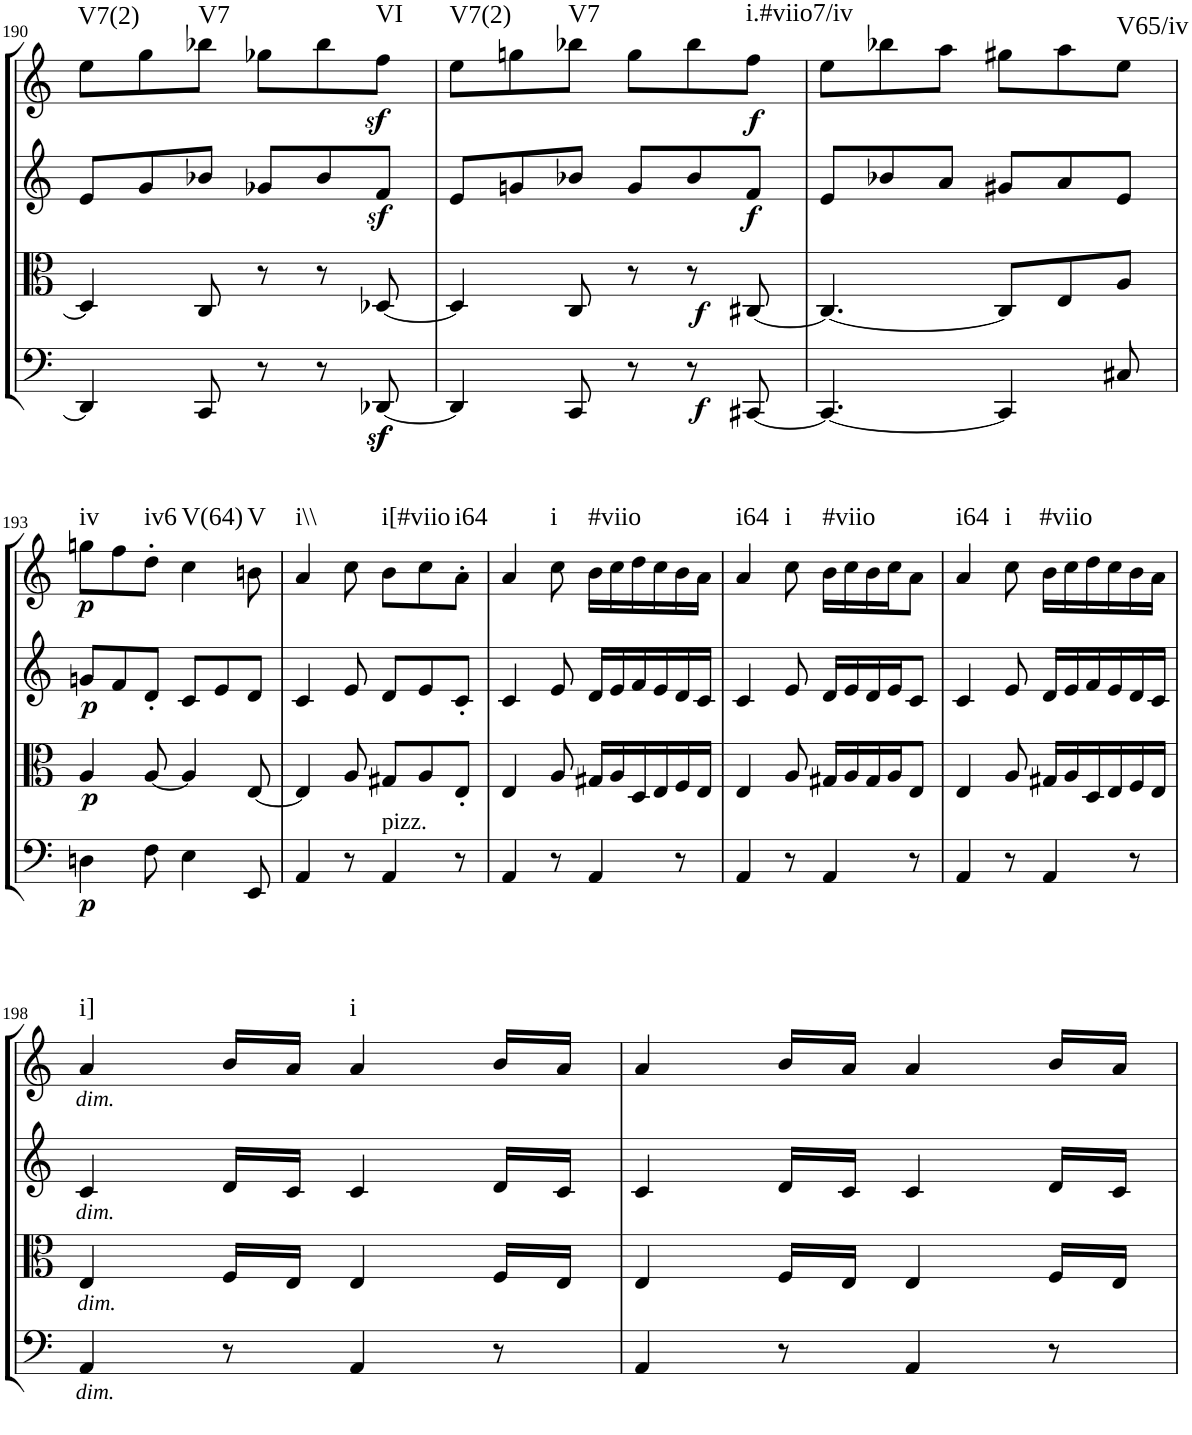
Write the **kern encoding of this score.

**kern	**dynam	**kern	**dynam	**kern	**dynam	**kern	**dynam	**harte
*part4	*part4	*part3	*part3	*part2	*part2	*part1	*part1	*part1
*staff4	*staff4	*staff3	*staff3	*staff2	*staff2	*staff1	*staff1	*
*I"Cello	*	*I"Viola	*	*I"2nd Violin	*	*I"1st Violin	*	*
*	*	*I'Vla	*	*I'Vln	*	*I'Vln	*	*
!!LO:PB:g=z
*clefF4	*	*clefC3	*	*clefG2	*	*clefG2	*	*
*k[]	*	*k[]	*	*k[]	*	*k[]	*	*
*M6/8	*	*M6/8	*	*M6/8	*	*M6/8	*	*
=190	=190	=190	=190	=190	=190	=190	=190	=190
!	!	!	!	!	!	!	!	!LO:H:kt=V7(2)
4DD-/]	.	4D-/]	.	8e/L	.	8ee\L	.	N
.	.	.	.	8g/	.	8gg\	.	.
!	!	!	!	!	!	!	!	!LO:H:kt=V7
8CC/	.	8C/	.	8b-X/J	.	8bb-X\J	.	N
8r	.	8r	.	8g-X/L	.	8gg-X\L	.	.
8r	.	8r	.	8b-/	.	8bb-\	.	.
!	!	!	!	!	!	!	!LO:DY:b	!LO:H:kt=VI
[8DD-Xz</	.	[8D-X/	.	8fz</J	.	8ff\J	sf	N
=191	=191	=191	=191	=191	=191	=191	=191	=191
!	!	!	!	!	!	!	!	!LO:H:kt=V7(2)
4DD-/]	.	4D-/]	.	8e/L	.	8ee\L	.	N
.	.	.	.	8gn/	.	8ggn\	.	.
!	!	!	!	!	!	!	!	!LO:H:kt=V7
8CC/	.	8C/	.	8b-X/J	.	8bb-X\J	.	N
8r	.	8r	.	8g/L	.	8gg\L	.	.
!	!LO:DY:b	!	!LO:DY:b	!	!	!	!	!
8r	f	8r	f	8b-/	.	8bb-\	.	.
!	!	!	!	!	!LO:DY:b	!	!LO:DY:b	!LO:H:kt=i.#viio7/iv
[8CC#X/	.	[8C#X/	.	8f/J	f	8ff\J	f	N
=192	=192	=192	=192	=192	=192	=192	=192	=192
4.CC#/_	.	4.C#/_	.	8e/L	.	8ee\L	.	.
.	.	.	.	8b-X/	.	8bb-X\	.	.
.	.	.	.	8a/J	.	8aa\J	.	.
4CC#/]	.	8C#/L]	.	8g#X/L	.	8gg#X\L	.	.
.	.	8E/	.	8a/	.	8aa\	.	.
!	!	!	!	!	!	!	!	!LO:H:kt=V65/iv
8C#X/	.	8A/J	.	8e/J	.	8ee\J	.	N
!!LO:LB:g=z
=193	=193	=193	=193	=193	=193	=193	=193	=193
!	!LO:DY:b	!	!LO:DY:b	!	!LO:DY:b	!	!LO:DY:b	!LO:H:kt=iv
4Dn\	p	4A/	p	8gn/L	p	8ggn\L	p	N
.	.	.	.	8f/	.	8ff\	.	.
!	!	!	!	!	!	!	!	!LO:H:kt=iv6
8F\	.	[8A/	.	8d'/J	.	8dd'\J	.	N
!	!	!	!	!	!	!	!	!LO:H:kt=V(64)
4E\	.	4A/]	.	8c/L	.	4cc\	.	N
.	.	.	.	8e/	.	.	.	.
!	!	!	!	!	!	!	!	!LO:H:kt=V
8EE/	.	[8E/	.	8d/J	.	8bn\	.	N
=194	=194	=194	=194	=194	=194	=194	=194	=194
!	!	!	!	!	!	!	!	!LO:H:kt=i\\
4AA/	.	4E/]	.	4c/	.	4a/	.	N
8r	.	8A/	.	8e/	.	8cc\	.	.
!LO:TX:a:t=pizz.	!	!	!	!	!	!	!	!LO:H:kt=i[#viio
4AA/	.	8G#X/L	.	8d/L	.	8b\L	.	N
.	.	8A/	.	8e/	.	8cc\	.	.
!	!	!	!	!	!	!	!	!LO:H:kt=i64
8r	.	8E'/J	.	8c'/J	.	8a'\J	.	N
=195	=195	=195	=195	=195	=195	=195	=195	=195
4AA/	.	4E/	.	4c/	.	4a/	.	.
!	!	!	!	!	!	!	!	!LO:H:kt=i
8r	.	8A/	.	8e/	.	8cc\	.	N
!	!	!	!	!	!	!	!	!LO:H:kt=#viio
4AA/	.	16G#X/LL	.	16d/LL	.	16b\LL	.	N
.	.	16A/	.	16e/	.	16cc\	.	.
.	.	16D/	.	16f/	.	16dd\	.	.
.	.	16E/	.	16e/	.	16cc\	.	.
8r	.	16F/	.	16d/	.	16b\	.	.
.	.	16E/JJ	.	16c/JJ	.	16a\JJ	.	.
=196	=196	=196	=196	=196	=196	=196	=196	=196
!	!	!	!	!	!	!	!	!LO:H:kt=i64
4AA/	.	4E/	.	4c/	.	4a/	.	N
!	!	!	!	!	!	!	!	!LO:H:kt=i
8r	.	8A/	.	8e/	.	8cc\	.	N
!	!	!	!	!	!	!	!	!LO:H:kt=#viio
4AA/	.	16G#X/LL	.	16d/LL	.	16b\LL	.	N
.	.	16A/	.	16e/	.	16cc\	.	.
.	.	16G#/	.	16d/	.	16b\	.	.
.	.	16A/J	.	16e/J	.	16cc\J	.	.
8r	.	8E/J	.	8c/J	.	8a\J	.	.
=197	=197	=197	=197	=197	=197	=197	=197	=197
!	!	!	!	!	!	!	!	!LO:H:kt=i64
4AA/	.	4E/	.	4c/	.	4a/	.	N
!	!	!	!	!	!	!	!	!LO:H:kt=i
8r	.	8A/	.	8e/	.	8cc\	.	N
!	!	!	!	!	!	!	!	!LO:H:kt=#viio
4AA/	.	16G#X/LL	.	16d/LL	.	16b\LL	.	N
.	.	16A/	.	16e/	.	16cc\	.	.
.	.	16D/	.	16f/	.	16dd\	.	.
.	.	16E/	.	16e/	.	16cc\	.	.
8r	.	16F/	.	16d/	.	16b\	.	.
.	.	16E/JJ	.	16c/JJ	.	16a\JJ	.	.
!!LO:LB:g=z
=198	=198	=198	=198	=198	=198	=198	=198	=198
!	!	!	!	!	!	!LO:TX:b:i:t=dim.	!	!
!	!	!	!	!LO:TX:b:i:t=dim.	!	!	!	!
!	!	!LO:TX:b:i:t=dim.	!	!	!	!	!	!
!LO:TX:b:i:t=dim.	!	!	!	!	!	!	!	!LO:H:kt=i]
4AA/	.	4E/	.	4c/	.	4a/	.	N
8r	.	16F/LL	.	16d/LL	.	16b/LL	.	.
.	.	16E/JJ	.	16c/JJ	.	16a/JJ	.	.
!	!	!	!	!	!	!	!	!LO:H:kt=i
4AA/	.	4E/	.	4c/	.	4a/	.	N
8r	.	16F/LL	.	16d/LL	.	16b/LL	.	.
.	.	16E/JJ	.	16c/JJ	.	16a/JJ	.	.
=199	=199	=199	=199	=199	=199	=199	=199	=199
4AA/	.	4E/	.	4c/	.	4a/	.	.
8r	.	16F/LL	.	16d/LL	.	16b/LL	.	.
.	.	16E/JJ	.	16c/JJ	.	16a/JJ	.	.
4AA/	.	4E/	.	4c/	.	4a/	.	.
8r	.	16F/LL	.	16d/LL	.	16b/LL	.	.
.	.	16E/JJ	.	16c/JJ	.	16a/JJ	.	.
=	=	=	=	=	=	=	=	=
*-	*-	*-	*-	*-	*-	*-	*-	*-
